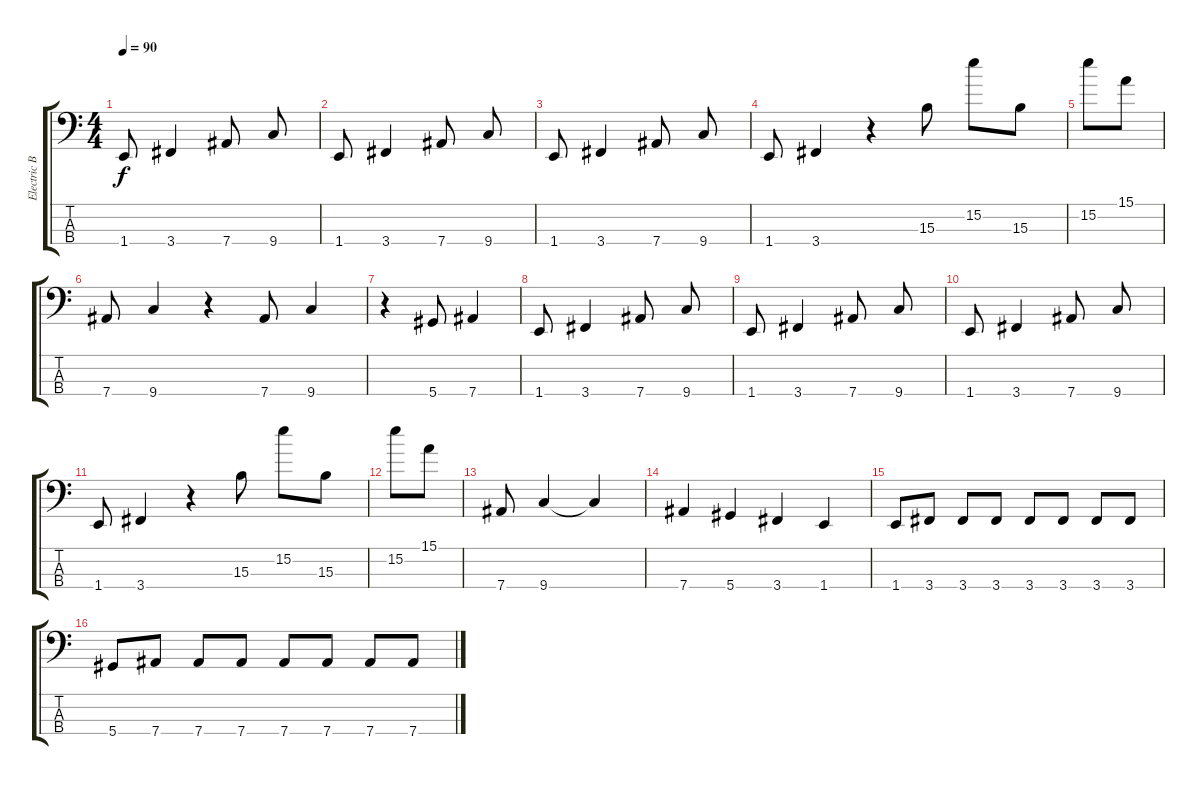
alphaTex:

\track ("Electric Bass" "Electric B") {instrument electricbasspick}
\staff {score tabs}
\tuning (Gb2 Db3 Ab1 Eb1) {hide}
\ts (4 4)
\tempo 90
\clef f4
\ks c
1.4.8{dy f} 3.4.4 7.4.8 9.4.8 |
1.4.8 3.4.4 7.4.8 9.4.8 |
1.4.8 3.4.4 7.4.8 9.4.8 |
1.4.8 3.4.4 r.4 15.3.8 15.2.8 15.3.8 |
15.2.8 15.1.8 |
7.4.8 9.4.4 r.4 7.4.8 9.4.4 |
r.4 5.4.8 7.4.4 |
1.4.8 3.4.4 7.4.8 9.4.8 |
1.4.8 3.4.4 7.4.8 9.4.8 |
1.4.8 3.4.4 7.4.8 9.4.8 |
1.4.8 3.4.4 r.4 15.3.8 15.2.8 15.3.8 |
15.2.8 15.1.8 |
7.4.8 9.4.4 9.4{t}.4 |
7.4.4 5.4.4 3.4.4 1.4.4 |
1.4.8 3.4.8 3.4.8 3.4.8 3.4.8 3.4.8 3.4.8 3.4.8 |
5.4.8 7.4.8 7.4.8 7.4.8 7.4.8 7.4.8 7.4.8 7.4.8
